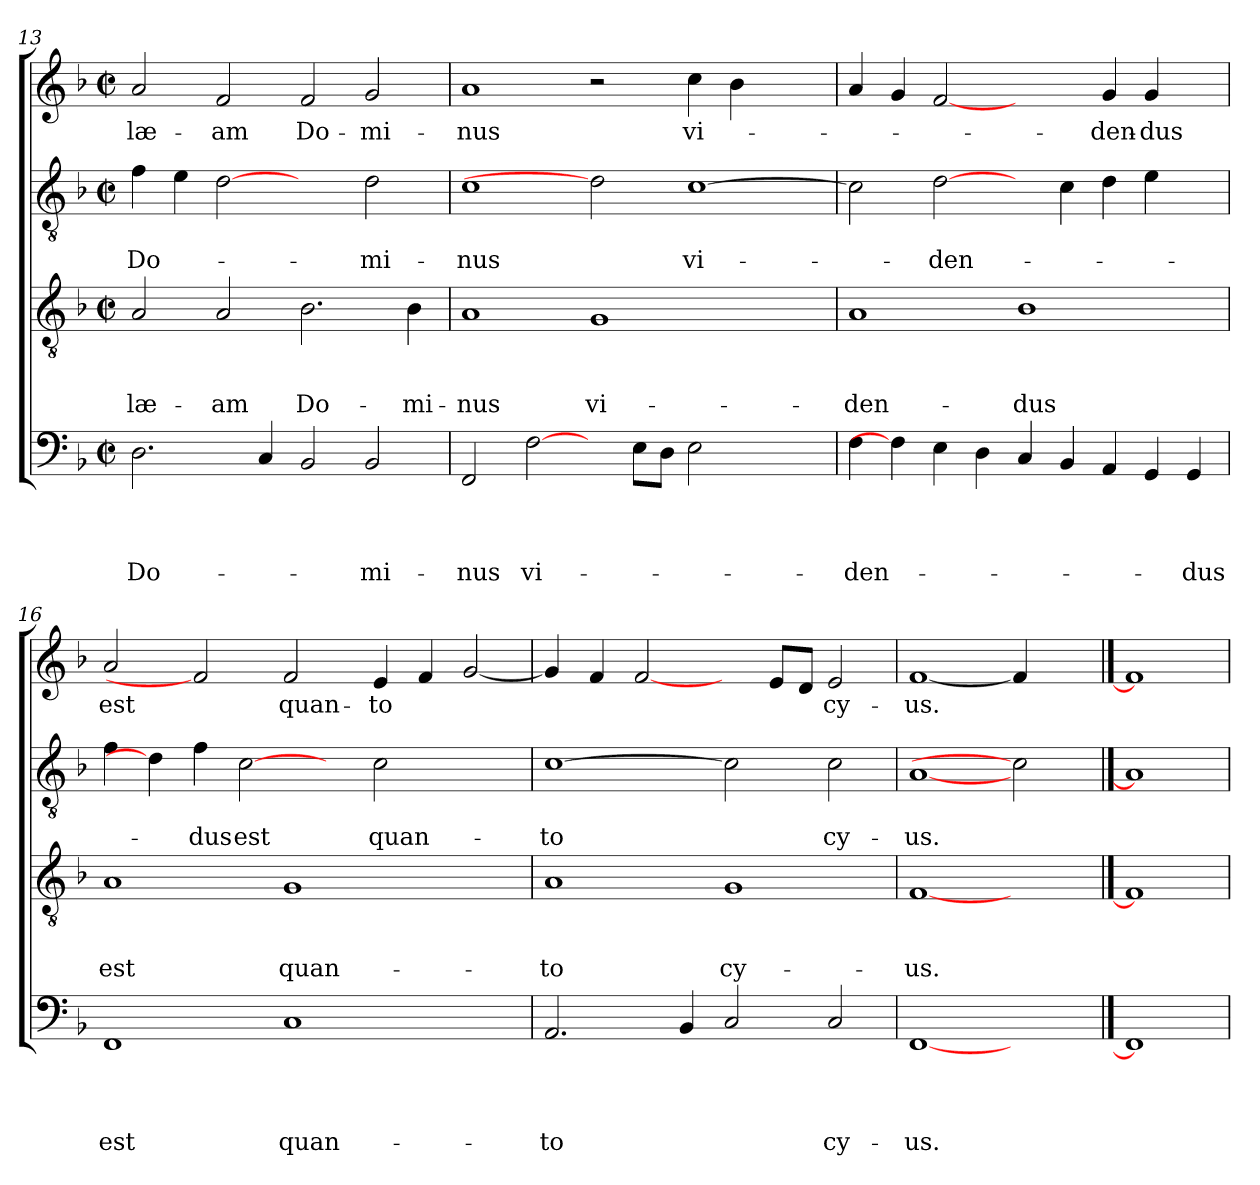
**kern	**text	**text	**text	**text	**kern	**text	**text	**text	**kern	**text	**text	**kern	**text
*part4	*part4	*part4	*part4	*part4	*part3	*part3	*part3	*part3	*part2	*part2	*part2	*part1	*part1
*staff4	*staff4	*staff4	*staff4	*staff4	*staff3	*staff3	*staff3	*staff3	*staff2	*staff2	*staff2	*staff1	*staff1
*clefF4	*	*	*	*	*clefGv2	*	*	*	*clefGv2	*	*	*clefG2	*
*k[b-]	*	*	*	*	*k[b-]	*	*	*	*k[b-]	*	*	*k[b-]	*
*F:	*	*	*	*	*F:	*	*	*	*F:	*	*	*F:	*
*M2/2	*	*	*	*	*M2/2	*	*	*	*M2/2	*	*	*M2/2	*
*met(c|)	*	*	*	*	*met(c|)	*	*	*	*met(c|)	*	*	*met(c|)	*
=13	=13	=13	=13	=13	=13	=13	=13	=13	=13	=13	=13	=13	=13
!	!	!	!	!LO:LY:b	!	!	!	!LO:LY:b	!	!	!LO:LY:b	!	!LO:LY:b
2.D\	.	.	.	Do-	2A/	.	.	-læ-	4f\	.	Do-	2a/	-læ-
.	.	.	.	.	.	.	.	.	4e\	.	.	.	.
!	!	!	!	!	!	!	!	!LO:LY:b	!	!	!	!	!LO:LY:b
.	.	.	.	.	2A/	.	.	-am	[2d	.	.	2f/	-am
4C/	.	.	.	.	.	.	.	.	.	.	.	.	.
!	!	!	!	!	!	!	!	!LO:LY:b	!	!	!	!	!LO:LY:b
2BB-/	.	.	.	.	2.B-\	.	.	Do-	2ryy	.	.	2f/	Do-
!	!	!	!	!LO:LY:b	!	!	!	!	!	!	!LO:LY:b	!	!LO:LY:b
2BB-/	.	.	.	-mi-	.	.	.	.	2d\	.	-mi-	2g/	-mi-
!	!	!	!	!	!	!	!	!LO:LY:b	!	!	!	!	!
.	.	.	.	.	4B-\	.	.	-mi-	.	.	.	.	.
=14	=14	=14	=14	=14	=14	=14	=14	=14	=14	=14	=14	=14	=14
!	!	!	!	!LO:LY:b	!	!	!	!LO:LY:b	!	!	!LO:LY:b	!	!LO:LY:b
2FF/	.	.	.	-nus	1A	.	.	-nus	1c	.	-nus	1a	-nus
!	!	!	!	!LO:LY:b	!	!	!	!	!	!	!	!	!
[2F\	.	.	.	vi-	.	.	.	.	.	.	.	.	.
!	!	!	!	!	!	!	!	!LO:LY:b	!	!	!	!	!
4ryy	.	.	.	.	1G	.	.	vi-	2d]	.	.	2r	.
8E\L	.	.	.	.	.	.	.	.	.	.	.	.	.
8D\J	.	.	.	.	.	.	.	.	.	.	.	.	.
!	!	!	!	!	!	!	!	!	!	!	!LO:LY:b	!	!LO:LY:b
2E\	.	.	.	.	.	.	.	.	[1c	.	vi-	4cc\	vi-
.	.	.	.	.	.	.	.	.	.	.	.	4b-\	.
2ryy	.	.	.	.	2ryy	.	.	.	.	.	.	2ryy	.
!!LO:LB:g=z
=15	=15	=15	=15	=15	=15	=15	=15	=15	=15	=15	=15	=15	=15
!	!	!	!	!LO:LY:b	!	!	!	!LO:LY:b	!	!	!	!	!
4F\	.	.	.	-den-	1A	.	.	-den-	2c\]	.	.	4a/	.
4F\]	.	.	.	.	.	.	.	.	.	.	.	4g/	.
!	!	!	!	!	!	!	!	!	!	!	!LO:LY:b	!	!
4E\	.	.	.	.	.	.	.	.	[2d\	.	-den-	[2f	.
4D\	.	.	.	.	.	.	.	.	.	.	.	.	.
!	!	!	!	!	!	!	!	!LO:LY:b	!	!	!	!	!
4C/	.	.	.	.	1B-	.	.	-dus	4ryy	.	.	2ryy	.
4BB-/	.	.	.	.	.	.	.	.	4c\	.	.	.	.
!	!	!	!	!	!	!	!	!	!	!	!	!	!LO:LY:b
4AA/	.	.	.	.	.	.	.	.	4d\	.	.	4g/	-den-
!	!	!	!	!	!	!	!	!	!	!	!	!	!LO:LY:b
4GG/	.	.	.	.	.	.	.	.	4e\	.	.	4g/	-dus
!	!	!	!	!LO:LY:b	!	!	!	!	!	!	!	!	!
4GG/	.	.	.	-dus	4ryy	.	.	.	4ryy	.	.	4ryy	.
=16	=16	=16	=16	=16	=16	=16	=16	=16	=16	=16	=16	=16	=16
!	!	!	!	!LO:LY:b	!	!	!	!LO:LY:b	!	!	!	!	!LO:LY:b
1FF	.	.	.	est	1A	.	.	est	4f\	.	.	2a/	est
.	.	.	.	.	.	.	.	.	4d\]	.	.	.	.
!	!	!	!	!	!	!	!	!	!	!	!LO:LY:b	!	!
.	.	.	.	.	.	.	.	.	4f\	.	-dus	2f]	.
!	!	!	!	!	!	!	!	!	!	!	!LO:LY:b	!	!
.	.	.	.	.	.	.	.	.	[2c	.	est	.	.
!	!	!	!	!LO:LY:b	!	!	!	!LO:LY:b	!	!	!	!	!LO:LY:b
1C	.	.	.	quan-	1G	.	.	quan-	.	.	.	2f/	quan-
.	.	.	.	.	.	.	.	.	4ryy	.	.	.	.
!	!	!	!	!	!	!	!	!	!	!	!LO:LY:b	!	!LO:LY:b
.	.	.	.	.	.	.	.	.	2c\	.	quan-	4e/	-to
.	.	.	.	.	.	.	.	.	.	.	.	4f/	.
2ryy	.	.	.	.	2ryy	.	.	.	2ryy	.	.	[2g/	.
=17	=17	=17	=17	=17	=17	=17	=17	=17	=17	=17	=17	=17	=17
!	!	!	!	!LO:LY:b	!	!	!	!LO:LY:b	!	!	!LO:LY:b	!	!
2.AA/	.	.	.	-to	1A	.	.	-to	[1c	.	-to	4g/]	.
.	.	.	.	.	.	.	.	.	.	.	.	4f/	.
.	.	.	.	.	.	.	.	.	.	.	.	[2f/	.
4BB-/	.	.	.	.	.	.	.	.	.	.	.	.	.
!	!	!	!	!	!	!	!	!LO:LY:b	!	!	!	!	!
2C/	.	.	.	.	1G	.	.	cy-	2c]	.	.	4ryy	.
.	.	.	.	.	.	.	.	.	.	.	.	8e/L	.
.	.	.	.	.	.	.	.	.	.	.	.	8d/J	.
!	!	!	!	!LO:LY:b	!	!	!	!	!	!	!LO:LY:b	!	!LO:LY:b
2C/	.	.	.	cy-	.	.	.	.	2c\	.	cy-	2e/	cy-
=18	=18	=18	=18	=18	=18	=18	=18	=18	=18	=18	=18	=18	=18
!	!	!	!	!LO:LY:b	!	!	!	!LO:LY:b	!	!	!LO:LY:b	!	!LO:LY:b
[1FF	.	.	.	-us.	[1F	.	.	-us.	[1A	.	-us.	[1f	-us.
2ryy	.	.	.	.	2ryy	.	.	.	2c]	.	.	4f/]	.
.	.	.	.	.	.	.	.	.	.	.	.	4ryy	.
==19	==19	==19	==19	==19	==19	==19	==19	==19	==19	==19	==19	==19	==19
1FF]	.	.	.	.	1F]	.	.	.	1A]	.	.	1f]	.
=	=	=	=	=	=	=	=	=	=	=	=	=	=
*-	*-	*-	*-	*-	*-	*-	*-	*-	*-	*-	*-	*-	*-
